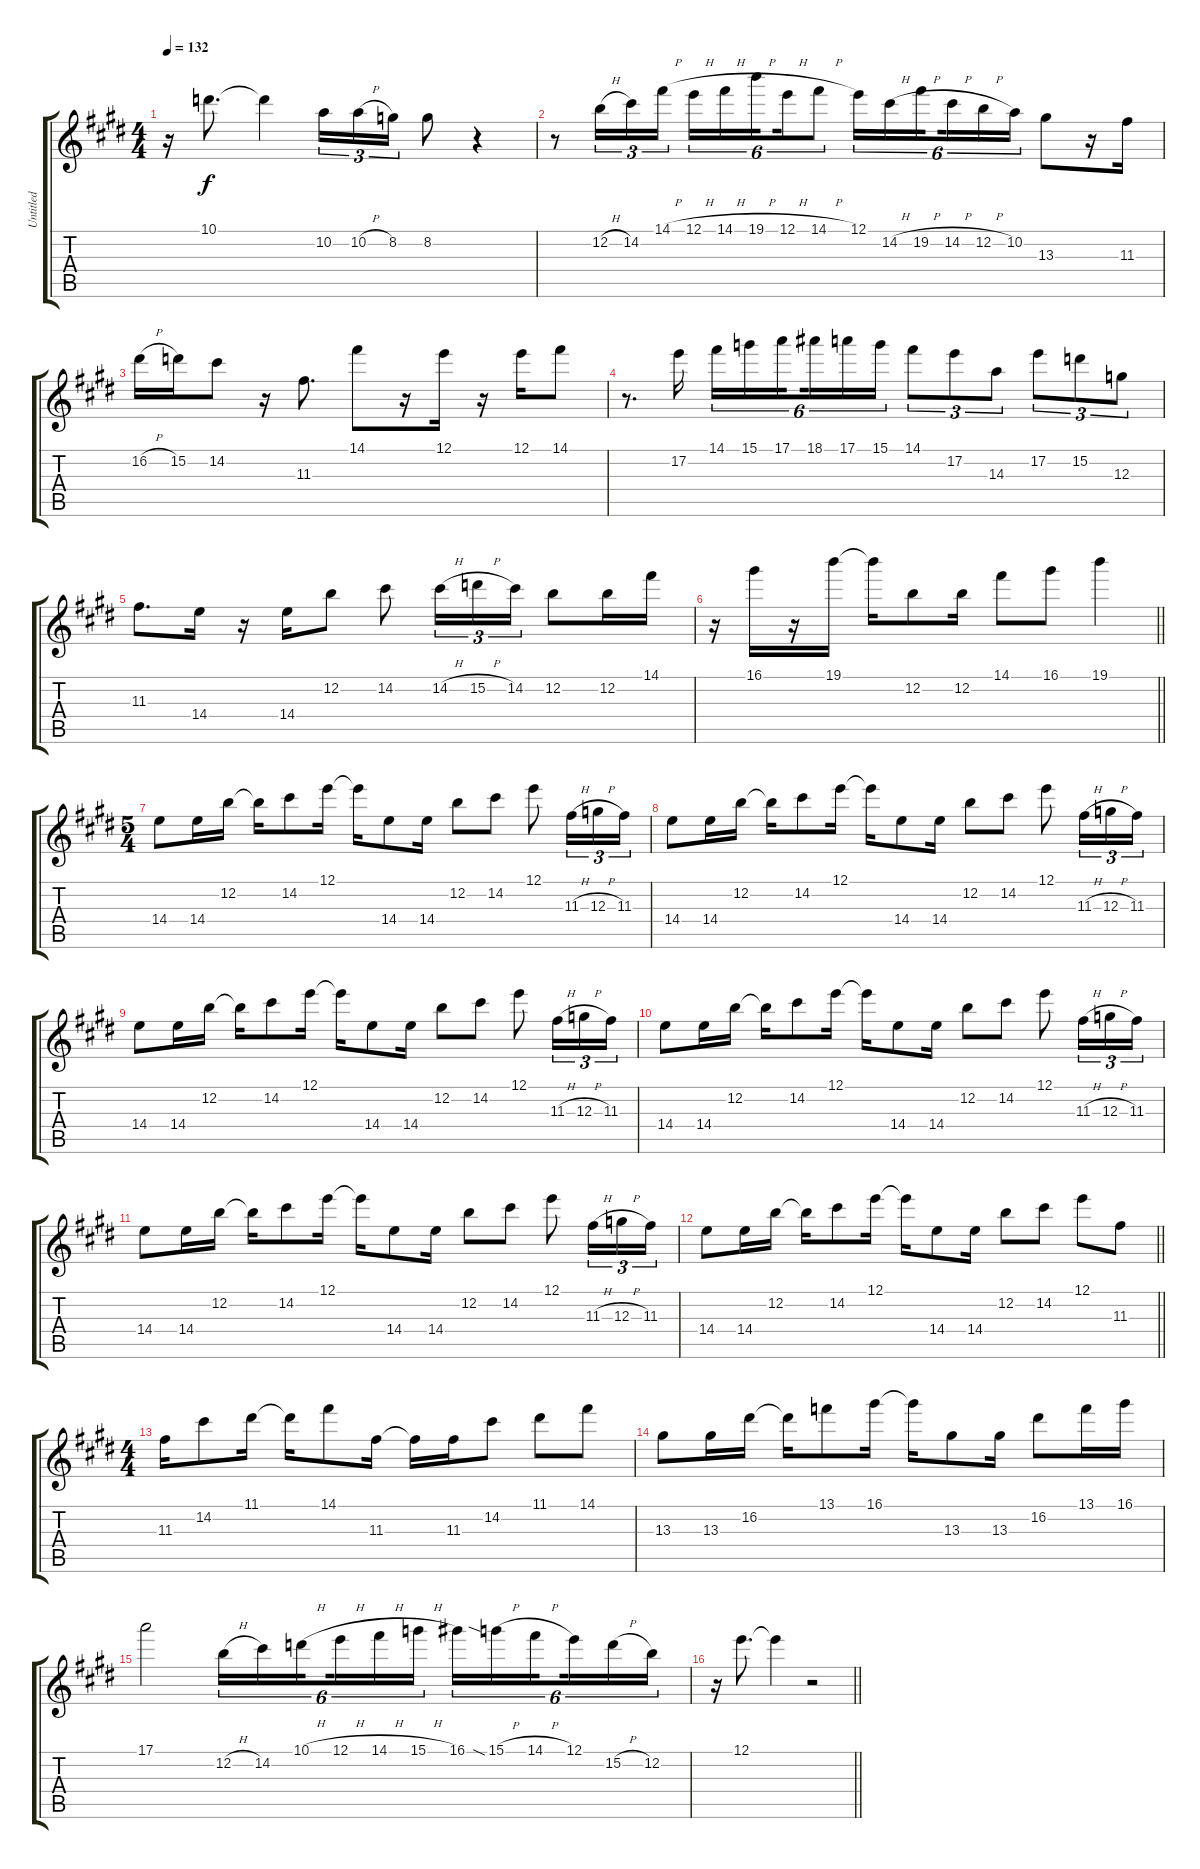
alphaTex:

\track ("Untitled" "Untitled") {instrument distortionguitar}
\staff {score tabs}
\tuning (E4 B3 G3 D3 A2 E2) {hide}
\ts (4 4)
\tempo 132
\clef g2
\ks e
r.16{dy f} 10.1.8{d} 10.1{t}.4 10.2.16{tu (3 2)} 10.2{h}.16{tu (3 2)} 8.2.16{tu (3 2)} 8.2.8 r.4 |
\ks c#minor
r.8 12.2{h}.16{tu (3 2)} 14.2.16{tu (3 2)} 14.1{h}.16{tu (3 2)} 12.1{h}.16{tu (6 4)} 14.1{h}.16{tu (6 4)} 19.1{h}.16{tu (6 4) beam splitsecondary} 12.1{h}.16{tu (6 4)} 14.1{h}.8{tu (6 4)} 12.1.16{tu (6 4)} 14.2{h}.16{tu (6 4)} 19.2{h}.16{tu (6 4) beam splitsecondary} 14.2{h}.16{tu (6 4)} 12.2{h}.16{tu (6 4)} 10.2.16{tu (6 4)} 13.3.8 r.16 11.3.16 |
\ks e
16.2{h}.16 15.2.16 14.2.8 r.16 11.3.8{d} 14.1.8 r.16 12.1.16 r.16 12.1.16 14.1.8 |
\ks c#minor
r.8{d} 17.2.16 14.1.16{tu (6 4)} 15.1.16{tu (6 4)} 17.1.16{tu (6 4) beam splitsecondary} 18.1.16{tu (6 4)} 17.1.16{tu (6 4)} 15.1.16{tu (6 4)} 14.1.8{tu (3 2)} 17.2.8{tu (3 2)} 14.3.8{tu (3 2)} 17.2.8{tu (3 2)} 15.2.8{tu (3 2)} 12.3.8{tu (3 2)} |
\ks e
11.3.8{d} 14.4.16 r.16 14.4.16 12.2.8 14.2.8 14.2{h}.16{tu (3 2)} 15.2{h}.16{tu (3 2)} 14.2.16{tu (3 2)} 12.2.8 12.2.16 14.1.16 |
\barLineRight lightlight
\ks c#minor
r.16 16.1.16 r.16 19.1.16 19.1{t}.16 12.2.8 12.2.16 14.1.8 16.1.8 19.1.4 |
\ts (5 4)
\ks e
14.4.8 14.4.16 12.2.16 12.2{t}.16 14.2.8 12.1.16 12.1{t}.16 14.4.8 14.4.16 12.2.8 14.2.8 12.1.8 11.3{h}.16{tu (3 2)} 12.3{h}.16{tu (3 2)} 11.3.16{tu (3 2)} |
14.4.8 14.4.16 12.2.16 12.2{t}.16 14.2.8 12.1.16 12.1{t}.16 14.4.8 14.4.16 12.2.8 14.2.8 12.1.8 11.3{h}.16{tu (3 2)} 12.3{h}.16{tu (3 2)} 11.3.16{tu (3 2)} |
14.4.8 14.4.16 12.2.16 12.2{t}.16 14.2.8 12.1.16 12.1{t}.16 14.4.8 14.4.16 12.2.8 14.2.8 12.1.8 11.3{h}.16{tu (3 2)} 12.3{h}.16{tu (3 2)} 11.3.16{tu (3 2)} |
14.4.8 14.4.16 12.2.16 12.2{t}.16 14.2.8 12.1.16 12.1{t}.16 14.4.8 14.4.16 12.2.8 14.2.8 12.1.8 11.3{h}.16{tu (3 2)} 12.3{h}.16{tu (3 2)} 11.3.16{tu (3 2)} |
14.4.8 14.4.16 12.2.16 12.2{t}.16 14.2.8 12.1.16 12.1{t}.16 14.4.8 14.4.16 12.2.8 14.2.8 12.1.8 11.3{h}.16{tu (3 2)} 12.3{h}.16{tu (3 2)} 11.3.16{tu (3 2)} |
\barLineRight lightlight
\ks c#minor
14.4.8 14.4.16 12.2.16 12.2{t}.16 14.2.8 12.1.16 12.1{t}.16 14.4.8 14.4.16 12.2.8 14.2.8 12.1.8 11.3.8 |
\ts (4 4)
\ks e
11.3.16 14.2.8 11.1.16 11.1{t}.16 14.1.8 11.3.16 11.3{t}.16 11.3.16 14.2.8 11.1.8 14.1.8 |
\ks c#minor
13.3.8 13.3.16 16.2.16 16.2{t}.16 13.1.8 16.1.16 16.1{t}.16 13.3.8 13.3.16 16.2.8 13.1.16 16.1.16 |
\ks e
17.1.2 12.2{h}.16{tu (6 4)} 14.2.16{tu (6 4)} 10.1{h}.16{tu (6 4) beam splitsecondary} 12.1{h}.16{tu (6 4)} 14.1{h}.16{tu (6 4)} 15.1{h}.16{tu (6 4)} 16.1.16{tu (6 4)} 15.1{sia h}.16{tu (6 4)} 14.1{h}.16{tu (6 4) beam splitsecondary} 12.1.16{tu (6 4)} 15.2{h}.16{tu (6 4)} 12.2.16{tu (6 4)} |
\barLineRight lightlight
\ks c#minor
r.16 12.1.8{d} 12.1{t}.4 r.2
